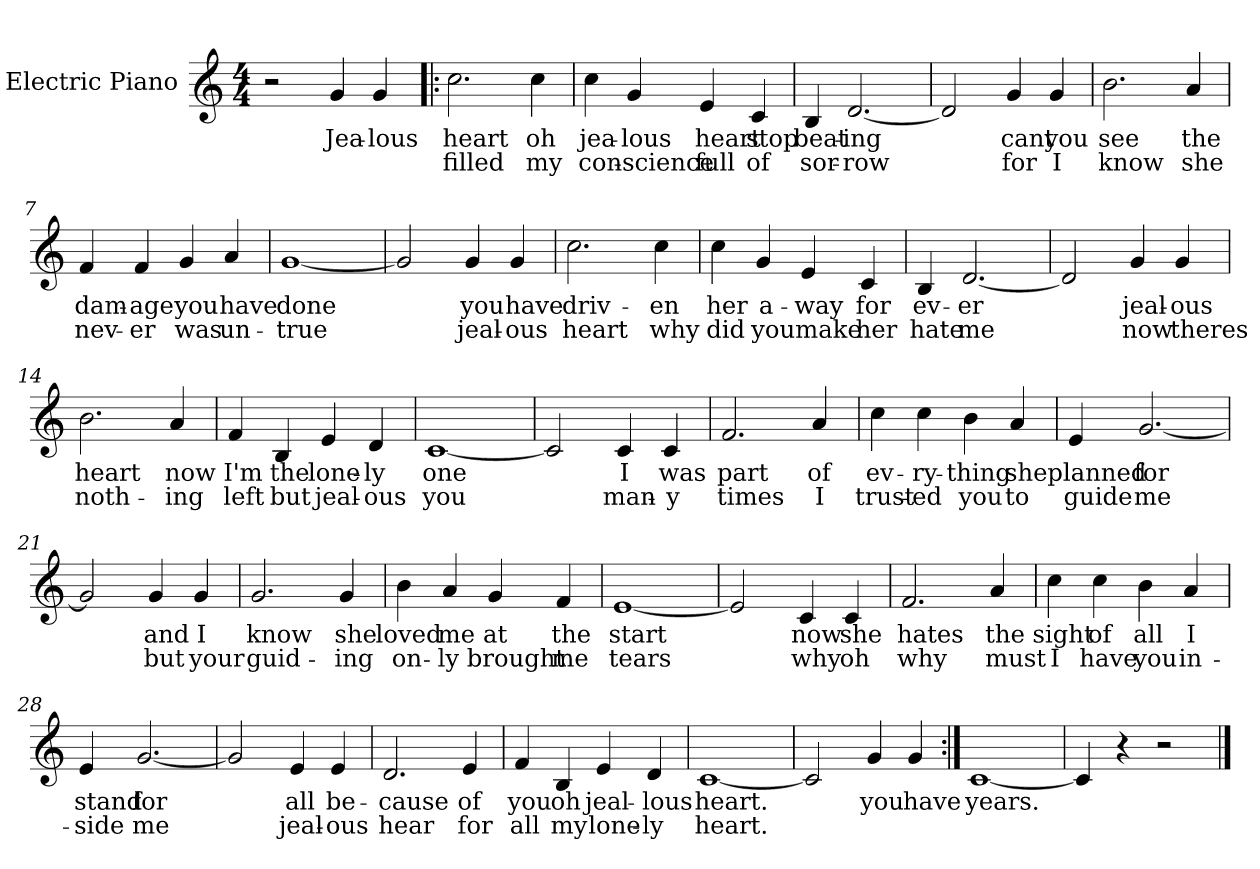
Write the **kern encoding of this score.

**kern	**text	**text
*part1	*part1	*part1
*staff1	*staff1	*staff1
*I"Electric Piano	*	*
*I'E.Pno	*	*
*clefG2	*	*
*k[]	*	*
*C:	*	*
*M4/4	*	*
=1	=1	=1
2r	.	.
4g/	Jea-	.
4g/	-lous	.
=2!|:	=2!|:	=2!|:
2.cc\	heart	filled
4cc\	oh	my
=3	=3	=3
4cc\	jea-	con-
4g/	-lous	-science
4e/	heart	full
4c/	stop	of
=4	=4	=4
4B/	beat-	sor-
[2.d/	-ing	-row
=5	=5	=5
2d/]	.	.
4g/	cant	for
4g/	you	I
!!LO:LB:g=z
=6	=6	=6
2.b\	see	know
4a/	the	she
=7	=7	=7
4f/	dam-	nev-
4f/	-age	-er
4g/	you	was
4a/	have	un-
=8	=8	=8
[1g	done	-true
=9	=9	=9
2g/]	.	.
4g/	you	jeal-
4g/	have	-ous
=10	=10	=10
2.cc\	driv-	heart
4cc\	-en	why
!!LO:LB:g=z
=11	=11	=11
4cc\	her	did
4g/	a-	you
4e/	-way	make
4c/	for	her
=12	=12	=12
4B/	ev-	hate
[2.d/	-er	me
=13	=13	=13
2d/]	.	.
4g/	jeal-	now
4g/	-ous	theres
=14	=14	=14
2.b\	heart	noth-
4a/	now	-ing
=15	=15	=15
4f/	I'm	left
4B/	the	but
4e/	lone-	jeal-
4d/	-ly	-ous
=16	=16	=16
[1c	one	you
!!LO:LB:g=z
=17	=17	=17
2c/]	.	.
4c/	I	man-
4c/	was	-y
=18	=18	=18
2.f/	part	times
4a/	of	I
=19	=19	=19
4cc\	ev-	trust-
4cc\	-ry-	-ed
4b\	-thing	you
4a/	she	to
=20	=20	=20
4e/	planned	guide
[2.g/	for	me
=21	=21	=21
2g/]	.	.
4g/	and	but
4g/	I	your
=22	=22	=22
2.g/	know	guid-
4g/	she	-ing
!!LO:LB:g=z
=23	=23	=23
4b\	loved	on-
4a/	me	-ly
4g/	at	brought
4f/	the	me
=24	=24	=24
[1e	start	tears
=25	=25	=25
2e/]	.	.
4c/	now	why
4c/	she	oh
=26	=26	=26
2.f/	hates	why
4a/	the	must
=27	=27	=27
4cc\	sight	I
4cc\	of	have
4b\	all	you
4a/	I	in-
=28	=28	=28
4e/	stand	-side
[2.g/	for	me
!!LO:LB:g=z
=29	=29	=29
2g/]	.	.
4e/	all	jeal-
4e/	be-	-ous
=30	=30	=30
2.d/	-cause	hear
4e/	of	for
=31	=31	=31
4f/	you	all
4B/	oh	my
4e/	jeal-	lone-
4d/	-lous	-ly
=32	=32	=32
[1c	heart.	heart.
=33	=33	=33
2c/]	.	.
4g/	you	.
4g/	have	.
=34:|!	=34:|!	=34:|!
[1c	years.	.
=35	=35	=35
4c/]	.	.
4r	.	.
2r	.	.
==	==	==
*-	*-	*-
